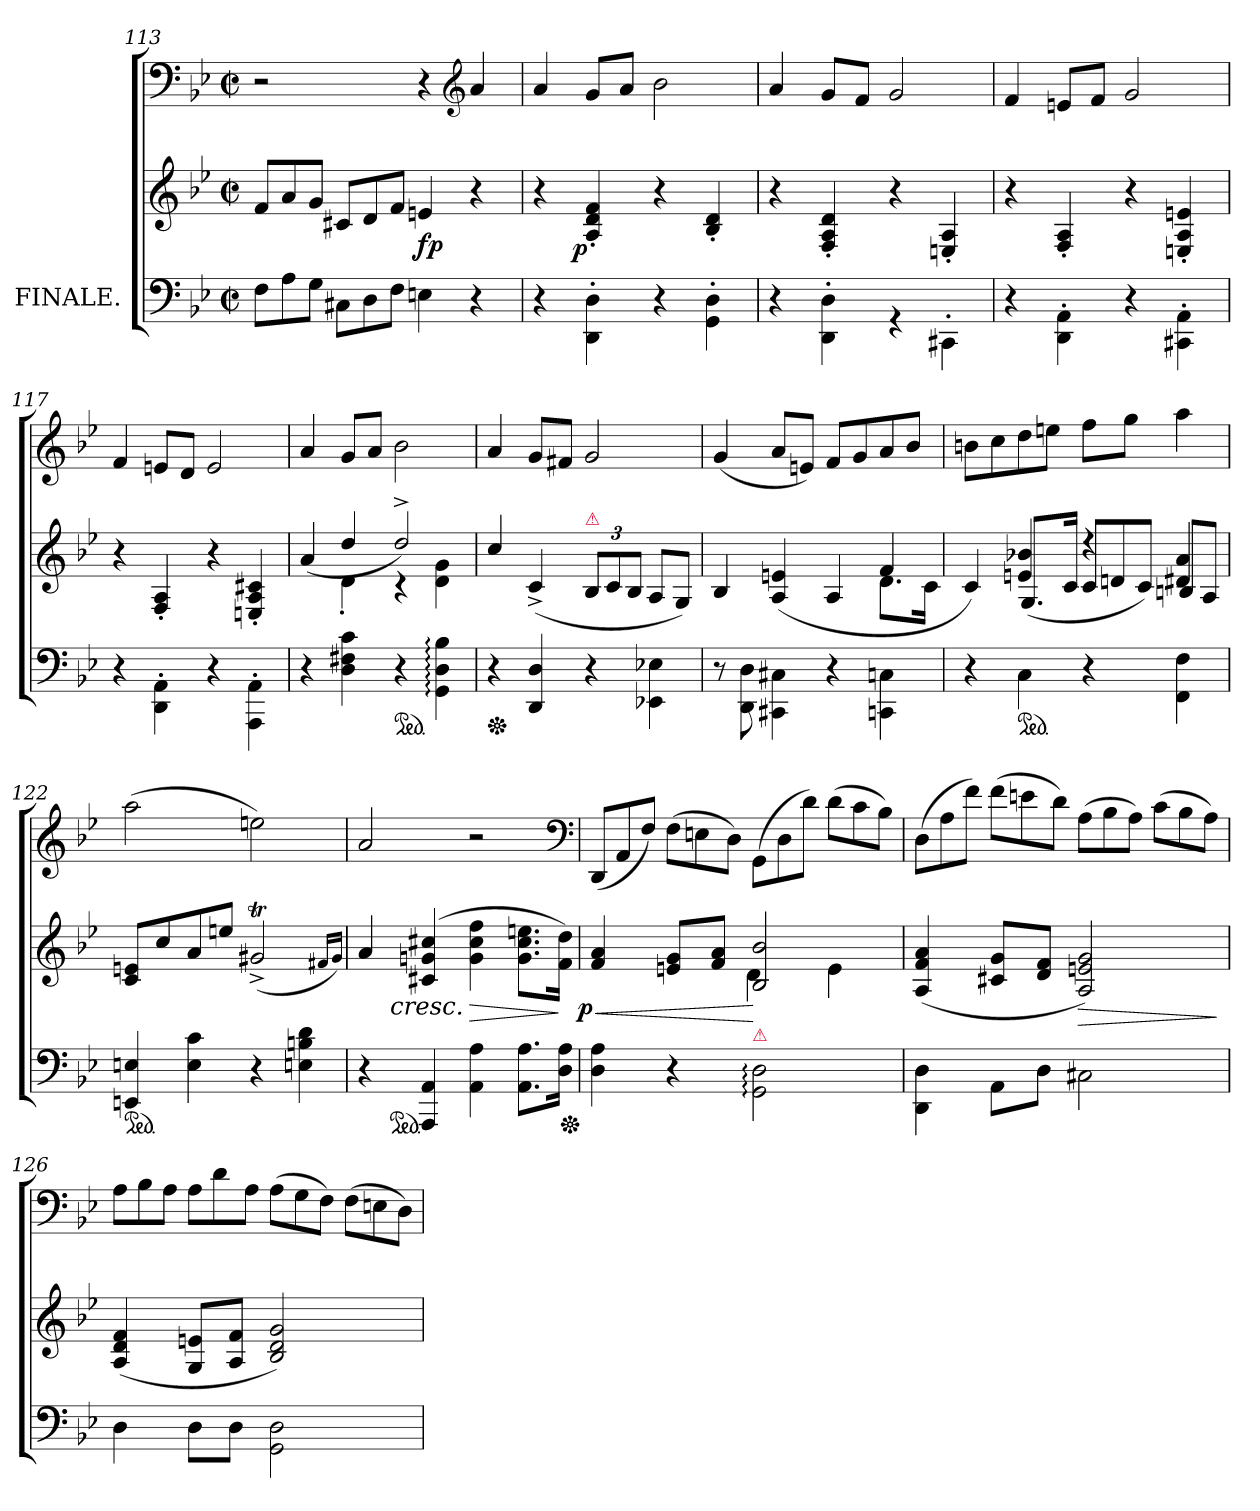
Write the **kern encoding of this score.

**kern	**kern	**dynam	**kern
*part2	*part2	*part2	*part1
*staff3	*staff2	*staff2/3	*staff1
*I"FINALE.	*	*	*
*clefF4	*clefG2	*	*clefF4
*k[b-e-]	*k[b-e-]	*	*k[b-e-]
*M2/2	*M2/2	*	*M2/2
*met(c|)	*met(c|)	*	*met(c|)
*Xtuplet	*Xtuplet	*	*
=113	=113	=113	=113
12FL	12fL	.	2r
12A	12a	.	.
12GJ	12gJ	.	.
12C#XL	12c#XL	.	.
12D	12d	.	.
12FJ	12fJ	.	.
4En	4en	fp	4r
*	*	*	*clefG2
4r	4r	.	4a!
=114	=114	=114	=114
4r	4r	.	4a!
!	!	!LO:DY:rj	!
4DD'<\ 4D'<\	4A'>/ 4d'>/ 4f'>/	p	8g!L
.	.	.	8a!J
4r	4r	.	2b-!
4GG'<\ 4D'<\	4B-'> 4d'>	.	.
=115	=115	=115	=115
4r	4r	.	4a!
4DD'<\ 4D'<\	4F'>/ 4A'>/ 4d'>/	.	8g!L
.	.	.	8f!J
4rGG	4r	.	2g!
4CC#X'<\	4En'>/ 4A'>/	.	.
=116	=116	=116	=116
4r	4r	.	4f!
4DD'<\ 4AA'<\	4F'>/ 4A'>/	.	8en!L
.	.	.	8f!J
4r	4r	.	2g!
4CC#X'<\ 4AA'<\	4En'>/ 4A'>/ 4en'>/	.	.
=117	=117	=117	=117
4r	4r	.	4f!
4DD'<\ 4AA'<\	4F'>/ 4A'>/	.	8en!L
.	.	.	8d!J
4r	4r	.	2e!
4AAA'<\ 4AA'<\	4En'>/ 4A'>/ 4c#X'>/	.	.
=118	=118	=118	=118
*	*^	*	*
4r	(>4a	4rcyy	.	4a!
4D 4F#X 4c	4dd	4d'>	.	8g!L
.	.	.	.	8a!J
*ped	*	*	*	*
4r	2dd^>)	4rc	.	2b-!
4GG: 4D: 4B-:	.	4d 4g	.	.
*	*v	*v	*	*
=119	=119	=119	=119
*Xped	*	*	*
4r	4cc/	.	4a!
4DD 4D	(>4c^>	.	8g!L
.	.	.	8f#X!J
*	*tuplet	*	*
!	!LO:TX:a:color=crimson:t=⚠	!	!
4r	12B-L	.	2g!
.	12c	.	.
.	12B-J	.	.
4EE-X\ 4E-X\	8A/L	.	.
.	8G/J)	.	.
=120	=120	=120	=120
*	*^	*	*
8r	4B-/	4rDyy	.	(<4g!
8DD\ 8D\	.	.	.	.
4CC#X\ 4C#X\	(>4A/ 4en/	4rDyy	.	8a!L
.	.	.	.	8en!J)
4r	4A	4rgyy	.	8f!L
.	.	.	.	8g!
4CCn\ 4Cn\	4f	8.dL	.	8a!
.	.	.	.	8b-!J
.	.	16cJk	.	.
=121	=121	=121	=121	=121
4r	4c)	4rDyy	.	8bn!\L
.	.	.	.	8cc!
*ped	*	*	*	*
4C\	4en 4b-X	(>8.G/L	.	8dd!
.	.	.	.	8een!J
.	.	16c/Jk	.	.
*	*	*Xtuplet	*	*
4r	4rdd	12c/L	.	8ff!\L
.	.	12dn/	.	.
.	.	.	.	8gg!J
.	.	12c/J)	.	.
4FF\ 4F\	4d#X 4a	8Bn/L	.	4aa!
.	.	8A/J	.	.
*	*v	*v	*	*
=122	=122	=122	=122
*ped	*	*	*
4EEn 4En	8c 8enL	.	(>2aa!
.	8cc	.	.
4E 4c	8a	.	.
.	8eenJ	.	.
4r	(<2g#Xt^<	.	2een!)
4En 4Bn 4d	.	.	.
.	16qqf#X/LL	.	.
.	16qqg#/JJ)	.	.
=123	=123	=123	=123
*	*^	*	*
4r	4a	8ryy	.	2a!
!	!	!LO:TX:c:i:t=cresc.	!	!
*ped	*	*	*	*
.	.	2..ryy	.	.
4AAA 4AA	(>4c#X 4gn 4cc#X	.	.	.
4AA 4A	4g 4cc# 4ff	.	>	2r
8.AA 8.AL	8.g 8.cc# 8.eenL	.	.	.
16D 16AJk	16f 16ddJk)	.	]	.
*	*	*	*	*clefF4
*Xped	*	*	*	*
=124	=124	=124	=124	=124
*	*	*	*	*Xtuplet
!	!	!	!LO:DY:n=1:rj	!
4D 4A	4f 4a	4rcyy	< p	(<12DD!L
.	.	.	.	12AA!
.	.	.	.	12F!J)
4r	8en 8gL	4rAyy	.	(>12F!\L
.	.	.	.	12En!
.	8f 8aJ	.	.	.
.	.	.	.	12D!J)
!LO:TX:a:color=crimson:t=⚠	!	!	!	!
2GG:\ 2D:\	2B-/ 2b-/	4d	[	(>12GG!\L
.	.	.	.	12D!
.	.	.	.	12d!J)
.	.	4e	.	(>12d!\L
.	.	.	.	12c!
.	.	.	.	12B-!J)
*	*v	*v	*	*
=125	=125	=125	=125
4DD\ 4D\	(>4A/ 4f/ 4a/	.	(>12D!\L
.	.	.	12A!
.	.	.	12f!J)
8AA\L	8c#X 8gL	.	(>12f!\L
.	.	.	12en!
8DJ	8d 8fJ	.	.
.	.	.	12d!J)
2C#X\	2A/ 2en/ 2g/)	>	(>12A!\L
.	.	.	12B-!
.	.	.	12A!J)
.	.	.	(>12c!\L
.	.	.	12B-!
.	.	.	12A!J)
.	.	]	.
=126	=126	=126	=126
4D\	(>4A/ 4d/ 4f/	.	12A!\L
.	.	.	12B-!
.	.	.	12A!J
8D\L	8G/ 8en/L	.	12A!\L
.	.	.	12d!
8D\J	8A/ 8f/J	.	.
.	.	.	12A!J
2GG\ 2D\	2B-/ 2d/ 2g/)	.	(>12A!\L
.	.	.	12G!
.	.	.	12F!J)
.	.	.	(>12F!\L
.	.	.	12En!
.	.	.	12D!J)
=	=	=	=
*-	*-	*-	*-
